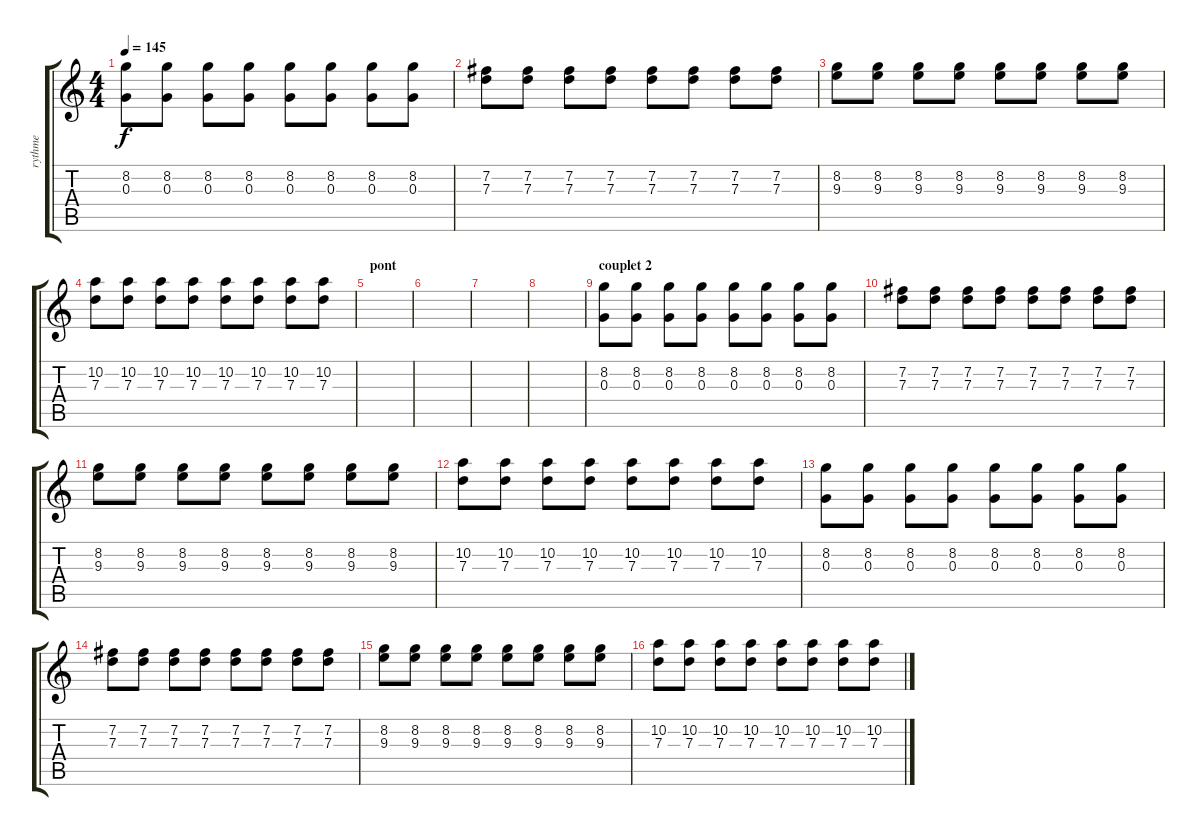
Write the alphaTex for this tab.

\track ("rythme" "rythme") {instrument distortionguitar}
\staff {score tabs}
\tuning (E4 B3 G3 D3 A2 E2) {hide}
\ts (4 4)
\tempo 145
\clef g2
\ks c
(8.2 0.3).8{dy f} (8.2 0.3).8 (8.2 0.3).8 (8.2 0.3).8 (8.2 0.3).8 (8.2 0.3).8 (8.2 0.3).8 (8.2 0.3).8 |
(7.2 7.3).8 (7.2 7.3).8 (7.2 7.3).8 (7.2 7.3).8 (7.2 7.3).8 (7.2 7.3).8 (7.2 7.3).8 (7.2 7.3).8 |
(8.2 9.3).8 (8.2 9.3).8 (8.2 9.3).8 (8.2 9.3).8 (8.2 9.3).8 (8.2 9.3).8 (8.2 9.3).8 (8.2 9.3).8 |
(10.2 7.3).8 (10.2 7.3).8 (10.2 7.3).8 (10.2 7.3).8 (10.2 7.3).8 (10.2 7.3).8 (10.2 7.3).8 (10.2 7.3).8 |
\section ("" "pont")
|
|
|
|
\section ("" "couplet 2")
(8.2 0.3).8 (8.2 0.3).8 (8.2 0.3).8 (8.2 0.3).8 (8.2 0.3).8 (8.2 0.3).8 (8.2 0.3).8 (8.2 0.3).8 |
(7.2 7.3).8 (7.2 7.3).8 (7.2 7.3).8 (7.2 7.3).8 (7.2 7.3).8 (7.2 7.3).8 (7.2 7.3).8 (7.2 7.3).8 |
(8.2 9.3).8 (8.2 9.3).8 (8.2 9.3).8 (8.2 9.3).8 (8.2 9.3).8 (8.2 9.3).8 (8.2 9.3).8 (8.2 9.3).8 |
(10.2 7.3).8 (10.2 7.3).8 (10.2 7.3).8 (10.2 7.3).8 (10.2 7.3).8 (10.2 7.3).8 (10.2 7.3).8 (10.2 7.3).8 |
(8.2 0.3).8 (8.2 0.3).8 (8.2 0.3).8 (8.2 0.3).8 (8.2 0.3).8 (8.2 0.3).8 (8.2 0.3).8 (8.2 0.3).8 |
(7.2 7.3).8 (7.2 7.3).8 (7.2 7.3).8 (7.2 7.3).8 (7.2 7.3).8 (7.2 7.3).8 (7.2 7.3).8 (7.2 7.3).8 |
(8.2 9.3).8 (8.2 9.3).8 (8.2 9.3).8 (8.2 9.3).8 (8.2 9.3).8 (8.2 9.3).8 (8.2 9.3).8 (8.2 9.3).8 |
(10.2 7.3).8 (10.2 7.3).8 (10.2 7.3).8 (10.2 7.3).8 (10.2 7.3).8 (10.2 7.3).8 (10.2 7.3).8 (10.2 7.3).8
